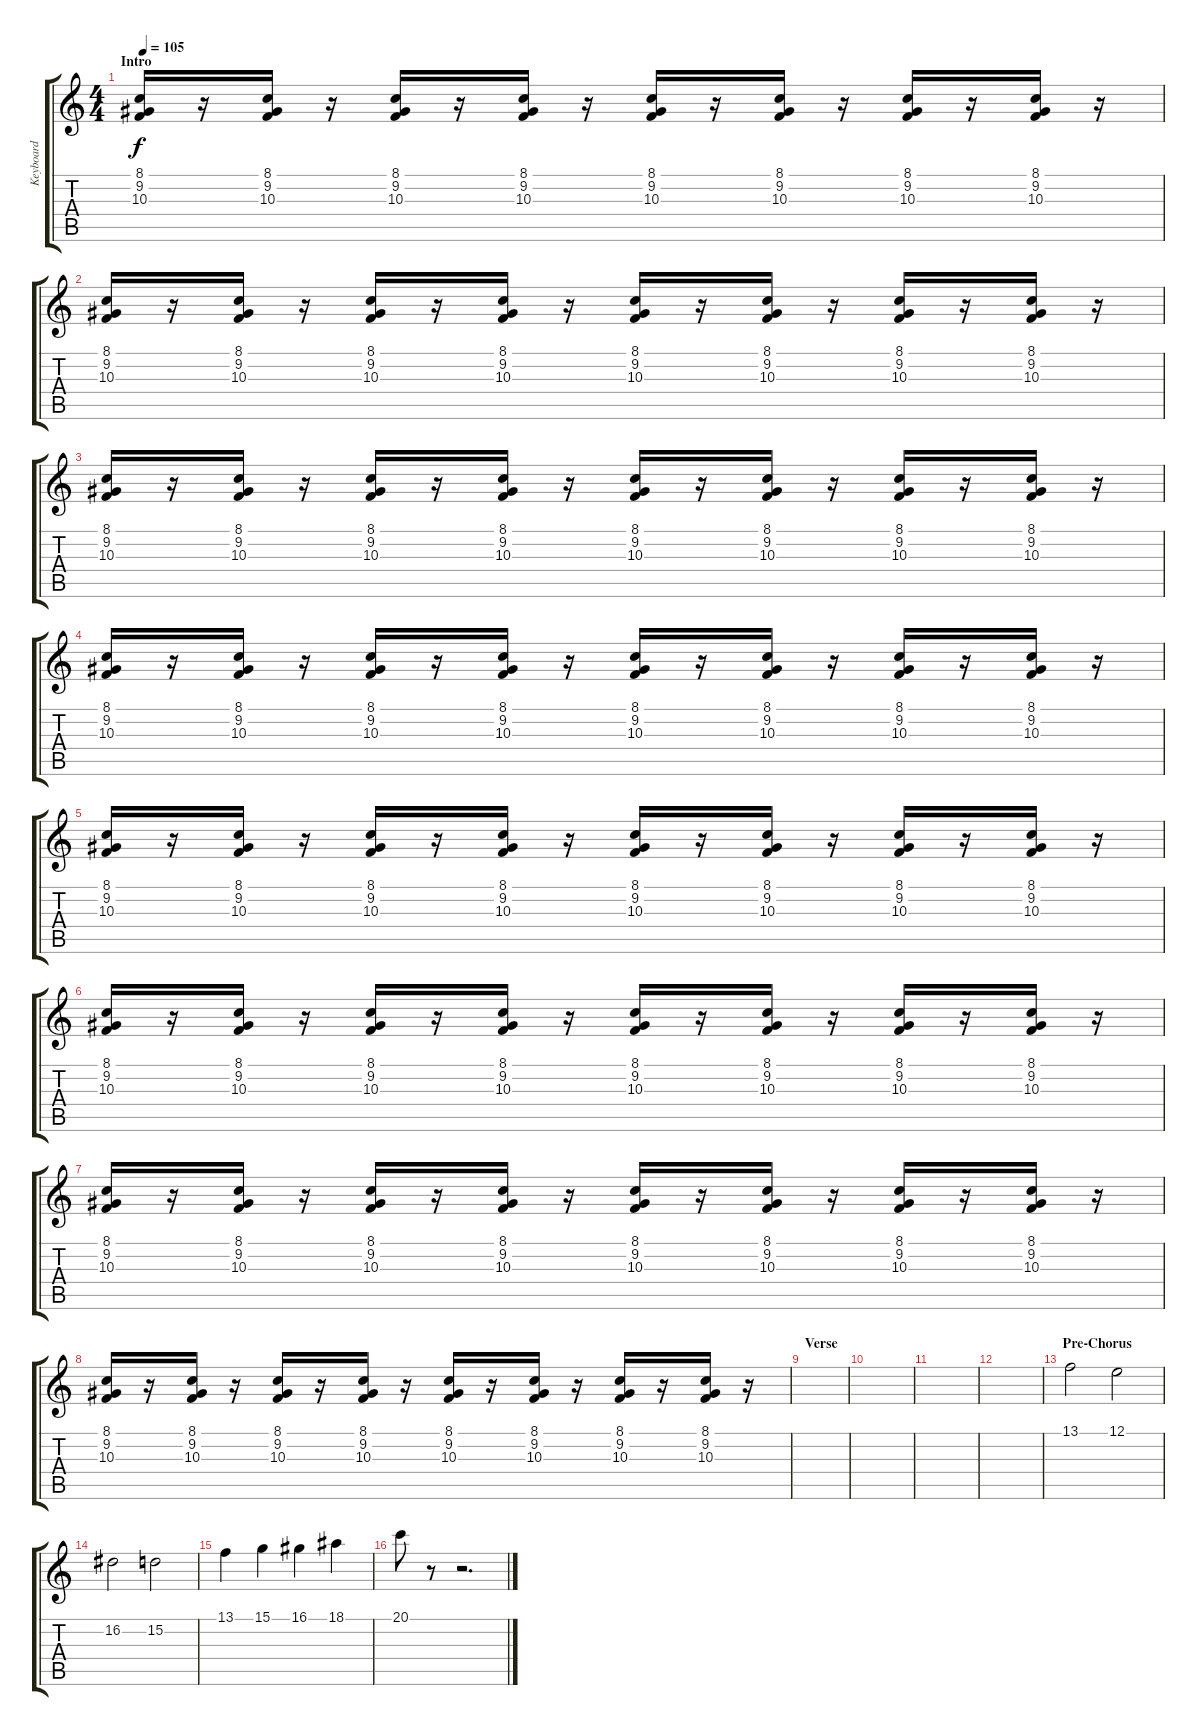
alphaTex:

\track ("Keyboard" "Keyboard") {instrument electricpiano1}
\staff {score tabs}
\tuning (E4 B3 G3 D3 A2 E2) {hide}
\ts (4 4)
\section ("" "Intro")
\tempo 105
\clef g2
\ks c
(8.1 9.2 10.3).16{dy f instrument electricpiano1} r.16 (8.1 9.2 10.3).16 r.16 (8.1 9.2 10.3).16 r.16 (8.1 9.2 10.3).16 r.16 (8.1 9.2 10.3).16 r.16 (8.1 9.2 10.3).16 r.16 (8.1 9.2 10.3).16 r.16 (8.1 9.2 10.3).16 r.16 |
(8.1 9.2 10.3).16 r.16 (8.1 9.2 10.3).16 r.16 (8.1 9.2 10.3).16 r.16 (8.1 9.2 10.3).16 r.16 (8.1 9.2 10.3).16 r.16 (8.1 9.2 10.3).16 r.16 (8.1 9.2 10.3).16 r.16 (8.1 9.2 10.3).16 r.16 |
(8.1 9.2 10.3).16 r.16 (8.1 9.2 10.3).16 r.16 (8.1 9.2 10.3).16 r.16 (8.1 9.2 10.3).16 r.16 (8.1 9.2 10.3).16 r.16 (8.1 9.2 10.3).16 r.16 (8.1 9.2 10.3).16 r.16 (8.1 9.2 10.3).16 r.16 |
(8.1 9.2 10.3).16 r.16 (8.1 9.2 10.3).16 r.16 (8.1 9.2 10.3).16 r.16 (8.1 9.2 10.3).16 r.16 (8.1 9.2 10.3).16 r.16 (8.1 9.2 10.3).16 r.16 (8.1 9.2 10.3).16 r.16 (8.1 9.2 10.3).16 r.16 |
(8.1 9.2 10.3).16 r.16 (8.1 9.2 10.3).16 r.16 (8.1 9.2 10.3).16 r.16 (8.1 9.2 10.3).16 r.16 (8.1 9.2 10.3).16 r.16 (8.1 9.2 10.3).16 r.16 (8.1 9.2 10.3).16 r.16 (8.1 9.2 10.3).16 r.16 |
(8.1 9.2 10.3).16 r.16 (8.1 9.2 10.3).16 r.16 (8.1 9.2 10.3).16 r.16 (8.1 9.2 10.3).16 r.16 (8.1 9.2 10.3).16 r.16 (8.1 9.2 10.3).16 r.16 (8.1 9.2 10.3).16 r.16 (8.1 9.2 10.3).16 r.16 |
(8.1 9.2 10.3).16 r.16 (8.1 9.2 10.3).16 r.16 (8.1 9.2 10.3).16 r.16 (8.1 9.2 10.3).16 r.16 (8.1 9.2 10.3).16 r.16 (8.1 9.2 10.3).16 r.16 (8.1 9.2 10.3).16 r.16 (8.1 9.2 10.3).16 r.16 |
(8.1 9.2 10.3).16 r.16 (8.1 9.2 10.3).16 r.16 (8.1 9.2 10.3).16 r.16 (8.1 9.2 10.3).16 r.16 (8.1 9.2 10.3).16 r.16 (8.1 9.2 10.3).16 r.16 (8.1 9.2 10.3).16 r.16 (8.1 9.2 10.3).16 r.16 |
\section ("" "Verse")
|
|
|
|
\section ("" "Pre-Chorus")
13.1.2 12.1.2 |
16.2.2 15.2.2 |
13.1.4 15.1.4 16.1.4 18.1.4 |
20.1.8 r.8 r.2{d}
